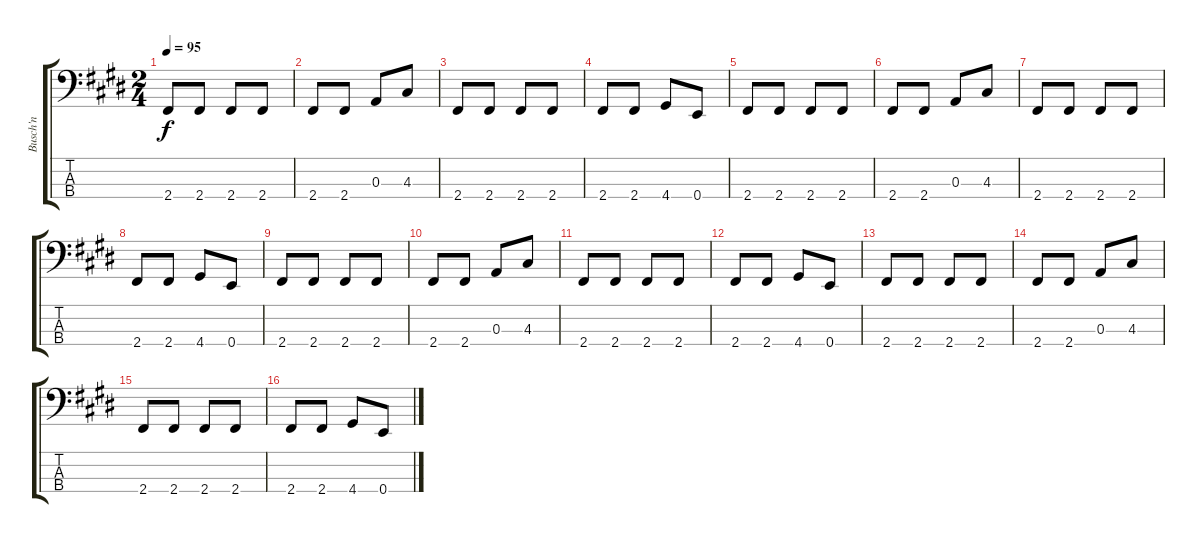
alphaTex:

\track ("Busch'n" "Busch'n") {instrument overdrivenguitar}
\staff {score tabs}
\tuning (G2 D2 A1 E1) {hide}
\ts (2 4)
\tempo 95
\clef f4
\ks e
2.4.8{dy f} 2.4.8 2.4.8 2.4.8 |
2.4.8 2.4.8 0.3.8 4.3.8 |
2.4.8 2.4.8 2.4.8 2.4.8 |
2.4.8 2.4.8 4.4.8 0.4.8 |
2.4.8 2.4.8 2.4.8 2.4.8 |
2.4.8 2.4.8 0.3.8 4.3.8 |
2.4.8 2.4.8 2.4.8 2.4.8 |
2.4.8 2.4.8 4.4.8 0.4.8 |
2.4.8 2.4.8 2.4.8 2.4.8 |
2.4.8 2.4.8 0.3.8 4.3.8 |
2.4.8 2.4.8 2.4.8 2.4.8 |
2.4.8 2.4.8 4.4.8 0.4.8 |
2.4.8 2.4.8 2.4.8 2.4.8 |
2.4.8 2.4.8 0.3.8 4.3.8 |
2.4.8 2.4.8 2.4.8 2.4.8 |
2.4.8 2.4.8 4.4.8 0.4.8
